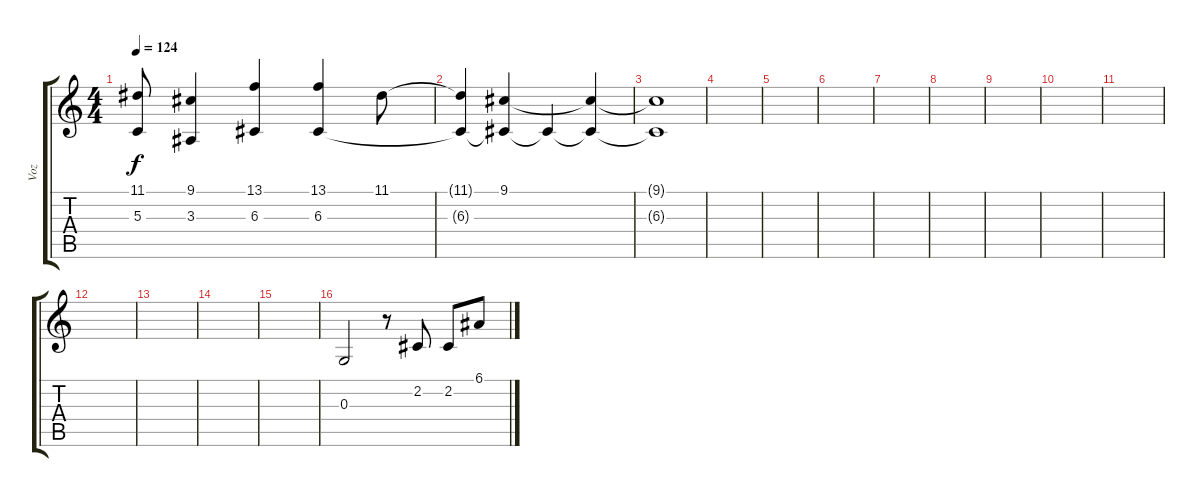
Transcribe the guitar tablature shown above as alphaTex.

\track ("Voz" "Voz") {instrument cello}
\staff {score tabs}
\tuning (E4 B3 G3 D3 A2 E2) {hide}
\ts (4 4)
\tempo 124
\clef g2
\ks c
(11.1{t} 5.3{t}).8{dy f} (9.1 3.3).4 (13.1 6.3).4 (13.1 6.3).4 11.1.8 |
(11.1{t} 6.3{t}).4 (9.1 6.3{t}).4 6.3{t}.4 (9.1{t} 6.3{t}).4 |
(9.1{t} 6.3{t}).1 |
|
|
|
|
|
|
|
|
|
|
|
|
0.3.2 r.8 2.2.8 2.2.8 6.1.8
